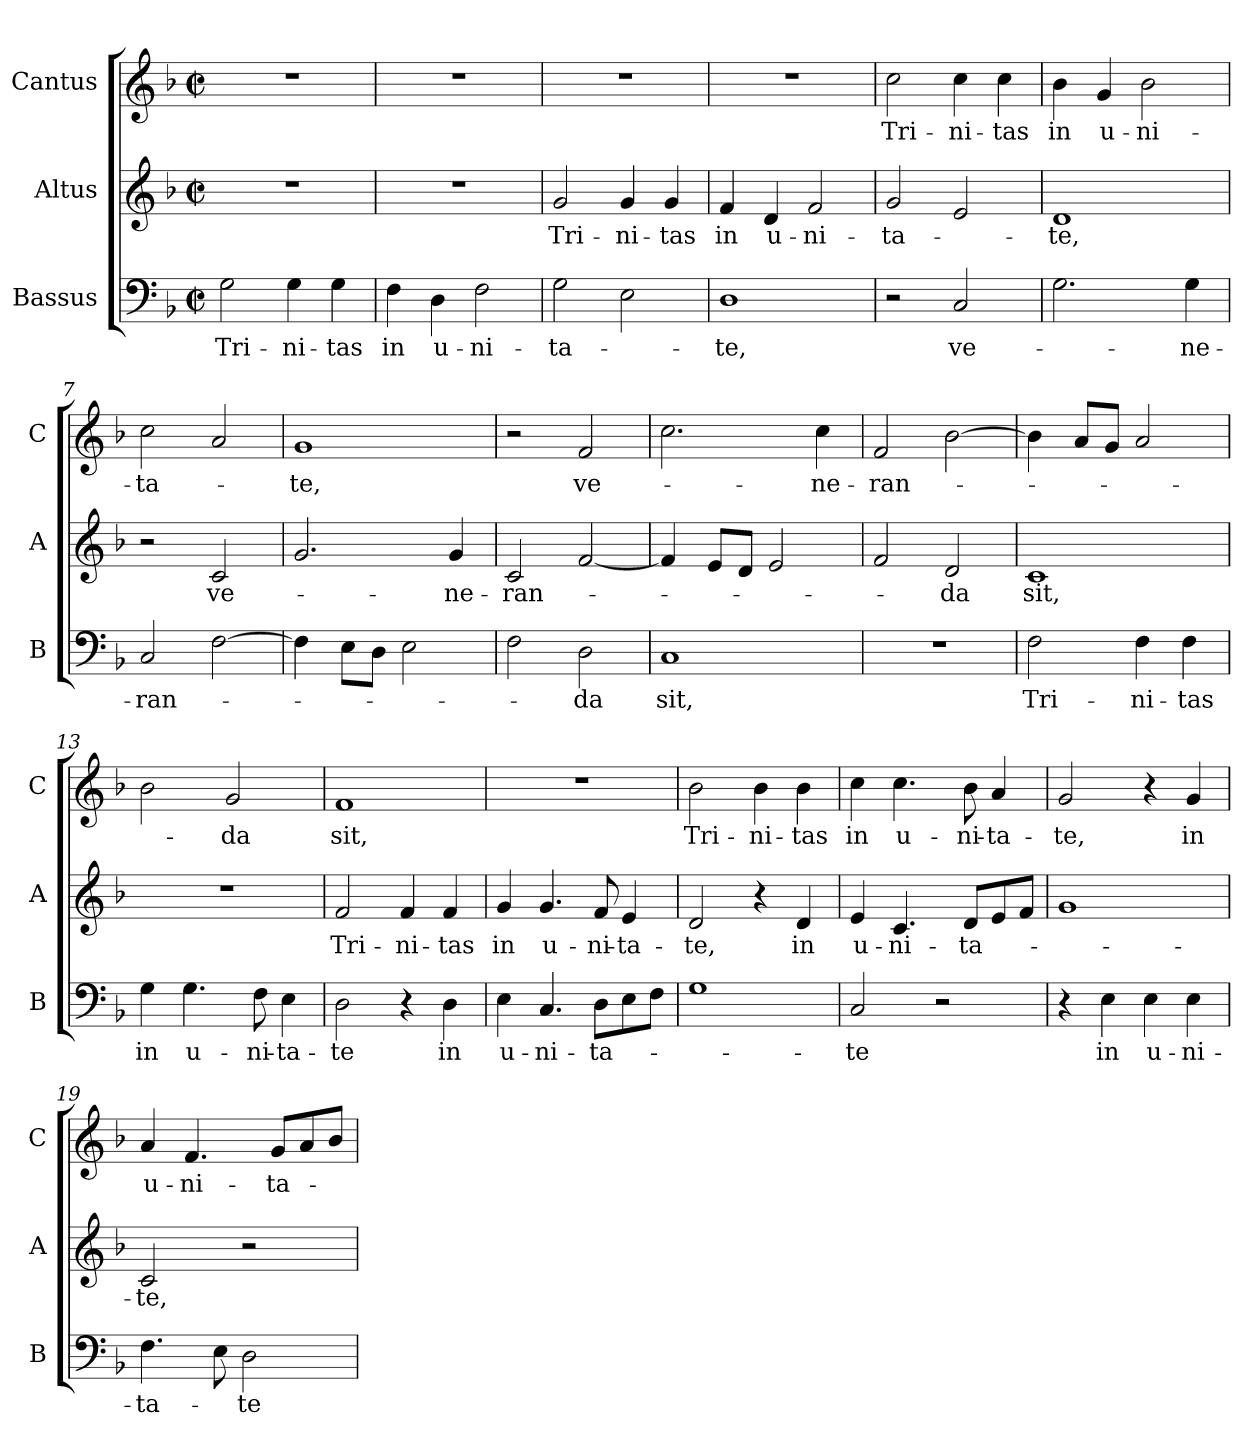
**kern	**text	**kern	**text	**kern	**text
*part3	*part3	*part2	*part2	*part1	*part1
*staff3	*staff3	*staff2	*staff2	*staff1	*staff1
*I"Bassus	*	*I"Altus	*	*I"Cantus	*
*I'B	*	*I'A	*	*I'C	*
*clefF4	*	*clefG2	*	*clefG2	*
*k[b-]	*	*k[b-]	*	*k[b-]	*
*F:	*	*F:	*	*F:	*
*M2/2	*	*M2/2	*	*M2/2	*
*met(c|)	*	*met(c|)	*	*met(c|)	*
=1	=1	=1	=1	=1	=1
!	!LO:LY:b	!	!	!	!
2G\	Tri-	1r	.	1r	.
!	!LO:LY:b	!	!	!	!
4G\	-ni-	.	.	.	.
!	!LO:LY:b	!	!	!	!
4G\	-tas	.	.	.	.
=2	=2	=2	=2	=2	=2
!	!LO:LY:b	!	!	!	!
4F\	in	1r	.	1r	.
!	!LO:LY:b	!	!	!	!
4D\	u-	.	.	.	.
!	!LO:LY:b	!	!	!	!
2F\	-ni-	.	.	.	.
=3	=3	=3	=3	=3	=3
!	!LO:LY:b	!	!LO:LY:b	!	!
2G\	-ta-	2g/	Tri-	1r	.
!	!	!	!LO:LY:b	!	!
2E\	.	4g/	-ni-	.	.
!	!	!	!LO:LY:b	!	!
.	.	4g/	-tas	.	.
=4	=4	=4	=4	=4	=4
!	!LO:LY:b	!	!LO:LY:b	!	!
1D	-te,	4f/	in	1r	.
!	!	!	!LO:LY:b	!	!
.	.	4d/	u-	.	.
!	!	!	!LO:LY:b	!	!
.	.	2f/	-ni-	.	.
=5	=5	=5	=5	=5	=5
!	!	!	!LO:LY:b	!	!LO:LY:b
2r	.	2g/	-ta-	2cc\	Tri-
!	!LO:LY:b	!	!	!	!LO:LY:b
2C/	ve-	2e/	.	4cc\	-ni-
!	!	!	!	!	!LO:LY:b
.	.	.	.	4cc\	-tas
!!LO:LB:g=z
=6	=6	=6	=6	=6	=6
!	!	!	!LO:LY:b	!	!LO:LY:b
2.G\	.	1d	-te,	4b-\	in
!	!	!	!	!	!LO:LY:b
.	.	.	.	4g/	u-
!	!	!	!	!	!LO:LY:b
.	.	.	.	2b-\	-ni-
!	!LO:LY:b	!	!	!	!
4G\	-ne-	.	.	.	.
=7	=7	=7	=7	=7	=7
!	!LO:LY:b	!	!	!	!LO:LY:b
2C/	-ran-	2r	.	2cc\	-ta-
!	!	!	!LO:LY:b	!	!
[2F\	.	2c/	ve-	2a/	.
=8	=8	=8	=8	=8	=8
!	!	!	!	!	!LO:LY:b
4F\]	.	2.g/	.	1g	-te,
8E\L	.	.	.	.	.
8D\J	.	.	.	.	.
2E\	.	.	.	.	.
!	!	!	!LO:LY:b	!	!
.	.	4g/	-ne-	.	.
=9	=9	=9	=9	=9	=9
!	!	!	!LO:LY:b	!	!
2F\	.	2c/	-ran-	2r	.
!	!LO:LY:b	!	!	!	!LO:LY:b
2D\	-da	[2f/	.	2f/	ve-
=10	=10	=10	=10	=10	=10
!	!LO:LY:b	!	!	!	!
1C	sit,	4f/]	.	2.cc\	.
.	.	8e/L	.	.	.
.	.	8d/J	.	.	.
.	.	2e/	.	.	.
!	!	!	!	!	!LO:LY:b
.	.	.	.	4cc\	-ne-
=11	=11	=11	=11	=11	=11
!	!	!	!	!	!LO:LY:b
1r	.	2f/	.	2f/	-ran-
!	!	!	!LO:LY:b	!	!
.	.	2d/	-da	[2b-\	.
!!LO:LB:g=z
=12	=12	=12	=12	=12	=12
!	!LO:LY:b	!	!LO:LY:b	!	!
2F\	Tri-	1c	sit,	4b-\]	.
.	.	.	.	8a/L	.
.	.	.	.	8g/J	.
!	!LO:LY:b	!	!	!	!
4F\	-ni-	.	.	2a/	.
!	!LO:LY:b	!	!	!	!
4F\	-tas	.	.	.	.
=13	=13	=13	=13	=13	=13
!	!LO:LY:b	!	!	!	!
4G\	in	1r	.	2b-\	.
!	!LO:LY:b	!	!	!	!
4.G\	u-	.	.	.	.
!	!	!	!	!	!LO:LY:b
.	.	.	.	2g/	-da
!	!LO:LY:b	!	!	!	!
8F\	-ni-	.	.	.	.
!	!LO:LY:b	!	!	!	!
4E\	-ta-	.	.	.	.
=14	=14	=14	=14	=14	=14
!	!LO:LY:b	!	!LO:LY:b	!	!LO:LY:b
2D\	-te	2f/	Tri-	1f	sit,
!	!	!	!LO:LY:b	!	!
4r	.	4f/	-ni-	.	.
!	!LO:LY:b	!	!LO:LY:b	!	!
4D\	in	4f/	-tas	.	.
=15	=15	=15	=15	=15	=15
!	!LO:LY:b	!	!LO:LY:b	!	!
4E\	u-	4g/	in	1r	.
!	!LO:LY:b	!	!LO:LY:b	!	!
4.C/	-ni-	4.g/	u-	.	.
!	!LO:LY:b	!	!LO:LY:b	!	!
8D\L	-ta-	8f/	-ni-	.	.
!	!	!	!LO:LY:b	!	!
8E\	.	4e/	-ta-	.	.
8F\J	.	.	.	.	.
=16	=16	=16	=16	=16	=16
!	!	!	!LO:LY:b	!	!LO:LY:b
1G	.	2d/	-te,	2b-\	Tri-
!	!	!	!	!	!LO:LY:b
.	.	4r	.	4b-\	-ni-
!	!	!	!LO:LY:b	!	!LO:LY:b
.	.	4d/	in	4b-\	-tas
=17	=17	=17	=17	=17	=17
!	!LO:LY:b	!	!LO:LY:b	!	!LO:LY:b
2C/	-te	4e/	u-	4cc\	in
!	!	!	!LO:LY:b	!	!LO:LY:b
.	.	4.c/	-ni-	4.cc\	u-
2r	.	.	.	.	.
!	!	!	!LO:LY:b	!	!LO:LY:b
.	.	8d/L	-ta-	8b-\	-ni-
!	!	!	!	!	!LO:LY:b
.	.	8e/	.	4a/	-ta-
.	.	8f/J	.	.	.
!!LO:PB:g=z
=18	=18	=18	=18	=18	=18
!	!	!	!	!	!LO:LY:b
4r	.	1g	.	2g/	-te,
!	!LO:LY:b	!	!	!	!
4E\	in	.	.	.	.
!	!LO:LY:b	!	!	!	!
4E\	u-	.	.	4r	.
!	!LO:LY:b	!	!	!	!LO:LY:b
4E\	-ni-	.	.	4g/	in
=19	=19	=19	=19	=19	=19
!	!LO:LY:b	!	!LO:LY:b	!	!LO:LY:b
4.F\	-ta-	2c/	-te,	4a/	u-
!	!	!	!	!	!LO:LY:b
.	.	.	.	4.f/	-ni-
8E\	.	.	.	.	.
!	!LO:LY:b	!	!	!	!
2D\	-te	2r	.	.	.
!	!	!	!	!	!LO:LY:b
.	.	.	.	8g/L	-ta-
.	.	.	.	8a/	.
.	.	.	.	8b-/J	.
=	=	=	=	=	=
*-	*-	*-	*-	*-	*-
